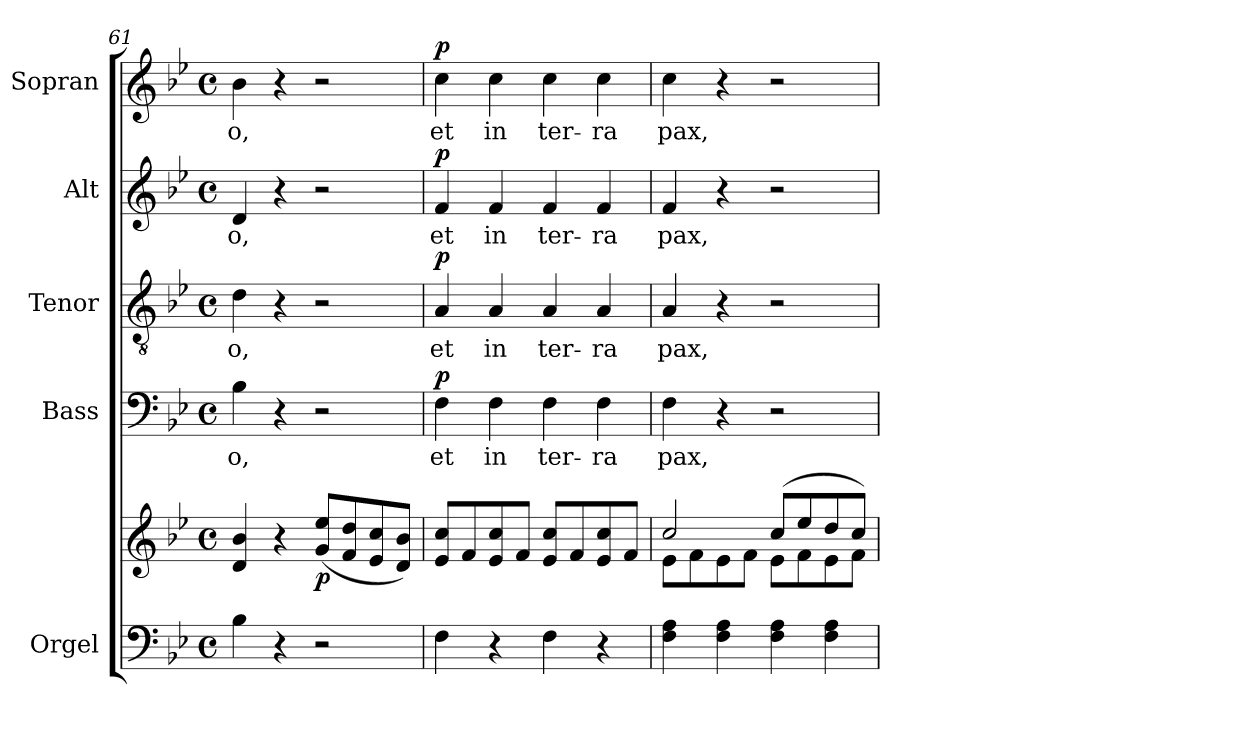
**kern	**kern	**dynam	**kern	**text	**dynam	**kern	**text	**dynam	**kern	**text	**dynam	**kern	**text	**dynam
*part5	*part5	*part5	*part4	*part4	*part4	*part3	*part3	*part3	*part2	*part2	*part2	*part1	*part1	*part1
*staff6	*staff5	*staff5/6	*staff4	*staff4	*staff4	*staff3	*staff3	*staff3	*staff2	*staff2	*staff2	*staff1	*staff1	*staff1
*I"Orgel	*	*	*I"Bass	*	*	*I"Tenor	*	*	*I"Alt	*	*	*I"Sopran	*	*
*I'Org.	*	*	*I'B.	*	*	*I'T.	*	*	*I'A.	*	*	*I'S.	*	*
*clefF4	*clefG2	*	*clefF4	*	*	*clefGv2	*	*	*clefG2	*	*	*clefG2	*	*
*k[b-e-]	*k[b-e-]	*	*k[b-e-]	*	*	*k[b-e-]	*	*	*k[b-e-]	*	*	*k[b-e-]	*	*
*B-:	*B-:	*	*B-:	*	*	*B-:	*	*	*B-:	*	*	*B-:	*	*
*M4/4	*M4/4	*	*M4/4	*	*	*M4/4	*	*	*M4/4	*	*	*M4/4	*	*
*met(c)	*met(c)	*	*met(c)	*	*	*met(c)	*	*	*met(c)	*	*	*met(c)	*	*
=61	=61	=61	=61	=61	=61	=61	=61	=61	=61	=61	=61	=61	=61	=61
!	!	!	!	!LO:LY:b	!	!	!LO:LY:b	!	!	!LO:LY:b	!	!	!LO:LY:b	!
4B-\	4d/ 4b-/	.	4B-\	-o,	.	4d\	-o,	.	4d/	-o,	.	4b-\	-o,	.
4r	4r	.	4r	.	.	4r	.	.	4r	.	.	4r	.	.
!	!	!LO:DY:b	!	!	!	!	!	!	!	!	!	!	!	!
2r	(<8g/ 8ee-/L	p	2r	.	.	2r	.	.	2r	.	.	2r	.	.
.	8f/ 8dd/	.	.	.	.	.	.	.	.	.	.	.	.	.
.	8e-/ 8cc/	.	.	.	.	.	.	.	.	.	.	.	.	.
.	8d/ 8b-/J)	.	.	.	.	.	.	.	.	.	.	.	.	.
!!LO:LB:g=z
=62	=62	=62	=62	=62	=62	=62	=62	=62	=62	=62	=62	=62	=62	=62
!	!	!	!	!LO:LY:b	!LO:DY:a	!	!LO:LY:b	!LO:DY:a	!	!LO:LY:b	!LO:DY:a	!	!LO:LY:b	!LO:DY:a
4F\	8e-/ 8cc/L	.	4F\	et	p	4A/	et	p	4f/	et	p	4cc\	et	p
.	8f/	.	.	.	.	.	.	.	.	.	.	.	.	.
!	!	!	!	!LO:LY:b	!	!	!LO:LY:b	!	!	!LO:LY:b	!	!	!LO:LY:b	!
4r	8e-/ 8cc/	.	4F\	in	.	4A/	in	.	4f/	in	.	4cc\	in	.
.	8f/J	.	.	.	.	.	.	.	.	.	.	.	.	.
!	!	!	!	!LO:LY:b	!	!	!LO:LY:b	!	!	!LO:LY:b	!	!	!LO:LY:b	!
4F\	8e-/ 8cc/L	.	4F\	ter-	.	4A/	ter-	.	4f/	ter-	.	4cc\	ter-	.
.	8f/	.	.	.	.	.	.	.	.	.	.	.	.	.
!	!	!	!	!LO:LY:b	!	!	!LO:LY:b	!	!	!LO:LY:b	!	!	!LO:LY:b	!
4r	8e-/ 8cc/	.	4F\	-ra	.	4A/	-ra	.	4f/	-ra	.	4cc\	-ra	.
.	8f/J	.	.	.	.	.	.	.	.	.	.	.	.	.
=63	=63	=63	=63	=63	=63	=63	=63	=63	=63	=63	=63	=63	=63	=63
*	*^	*	*	*	*	*	*	*	*	*	*	*	*	*
!	!	!	!	!	!LO:LY:b	!	!	!LO:LY:b	!	!	!LO:LY:b	!	!	!LO:LY:b	!
4F\ 4A\	2cc/	8e-\L	.	4F\	pax,	.	4A/	pax,	.	4f/	pax,	.	4cc\	pax,	.
.	.	8f\	.	.	.	.	.	.	.	.	.	.	.	.	.
4F\ 4A\	.	8e-\	.	4r	.	.	4r	.	.	4r	.	.	4r	.	.
.	.	8f\J	.	.	.	.	.	.	.	.	.	.	.	.	.
4F\ 4A\	(>8cc/L	8e-\L	.	2r	.	.	2r	.	.	2r	.	.	2r	.	.
.	8ee-/	8f\	.	.	.	.	.	.	.	.	.	.	.	.	.
4F\ 4A\	8dd/	8e-\	.	.	.	.	.	.	.	.	.	.	.	.	.
.	8cc/J)	8f\J	.	.	.	.	.	.	.	.	.	.	.	.	.
*	*v	*v	*	*	*	*	*	*	*	*	*	*	*	*	*
=	=	=	=	=	=	=	=	=	=	=	=	=	=	=
*-	*-	*-	*-	*-	*-	*-	*-	*-	*-	*-	*-	*-	*-	*-
